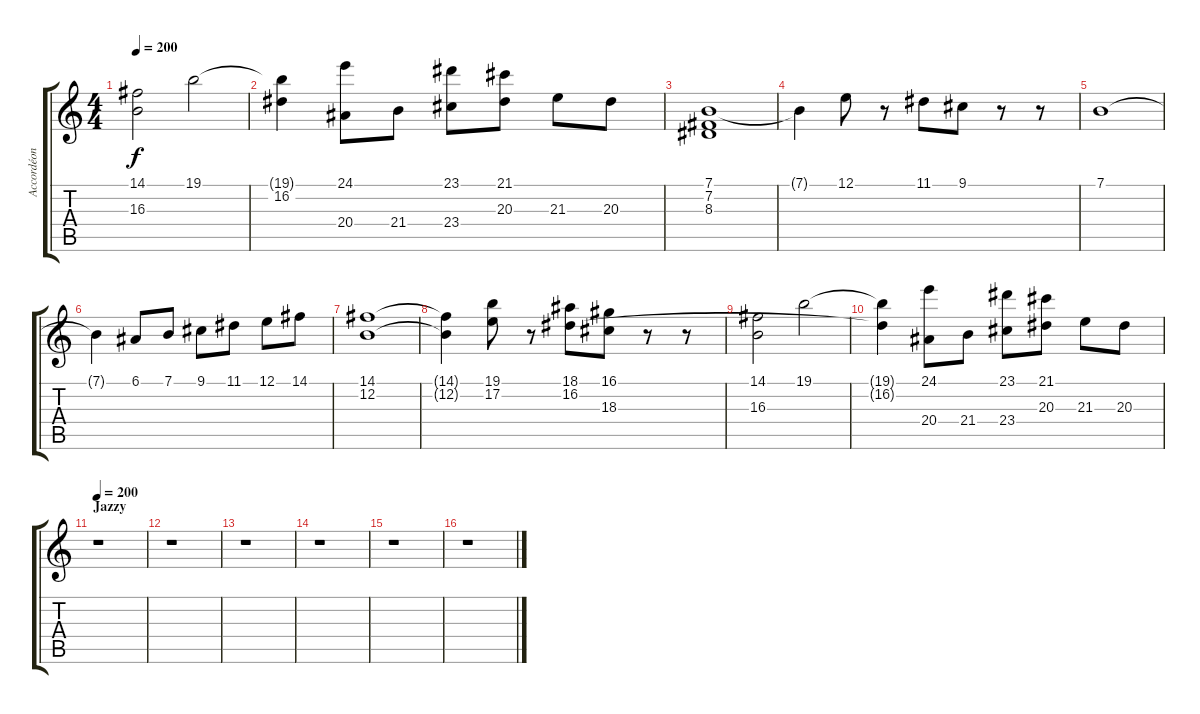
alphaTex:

\track ("Accordéon" "Accordéon") {instrument accordion}
\staff {score tabs}
\tuning (E4 B3 G3 D3 A2 E2) {hide}
\ts (4 4)
\tempo 200
\clef g2
\ks c
(14.1 16.3).2{dy f} 19.1.2 |
(19.1{t} 16.2{t}).4 (24.1 20.4).8 21.4.8 (23.1 23.4).8 (21.1 20.3).8 21.3.8 20.3.8 |
(7.1 7.2 8.3).1 |
7.1{t}.4 12.1.8 r.8 11.1.8 9.1.8 r.8 r.8 |
7.1.1 |
7.1{t}.4 6.1.8 7.1.8 9.1.8 11.1.8 12.1.8 14.1.8 |
(14.1 12.2).1 |
(14.1{t} 12.2{t}).4 (19.1 17.2).8 r.8 (18.1 16.2).8 (16.1 18.3).8 r.8 r.8 |
(14.1 16.3).2 19.1.2 |
(19.1{t} 16.2{t}).4 (24.1 20.4).8 21.4.8 (23.1 23.4).8 (21.1 20.3).8 21.3.8 20.3.8 |
\section ("" "Jazzy")
\tempo 200
r.1 |
r.1 |
r.1 |
r.1 |
r.1 |
r.1
